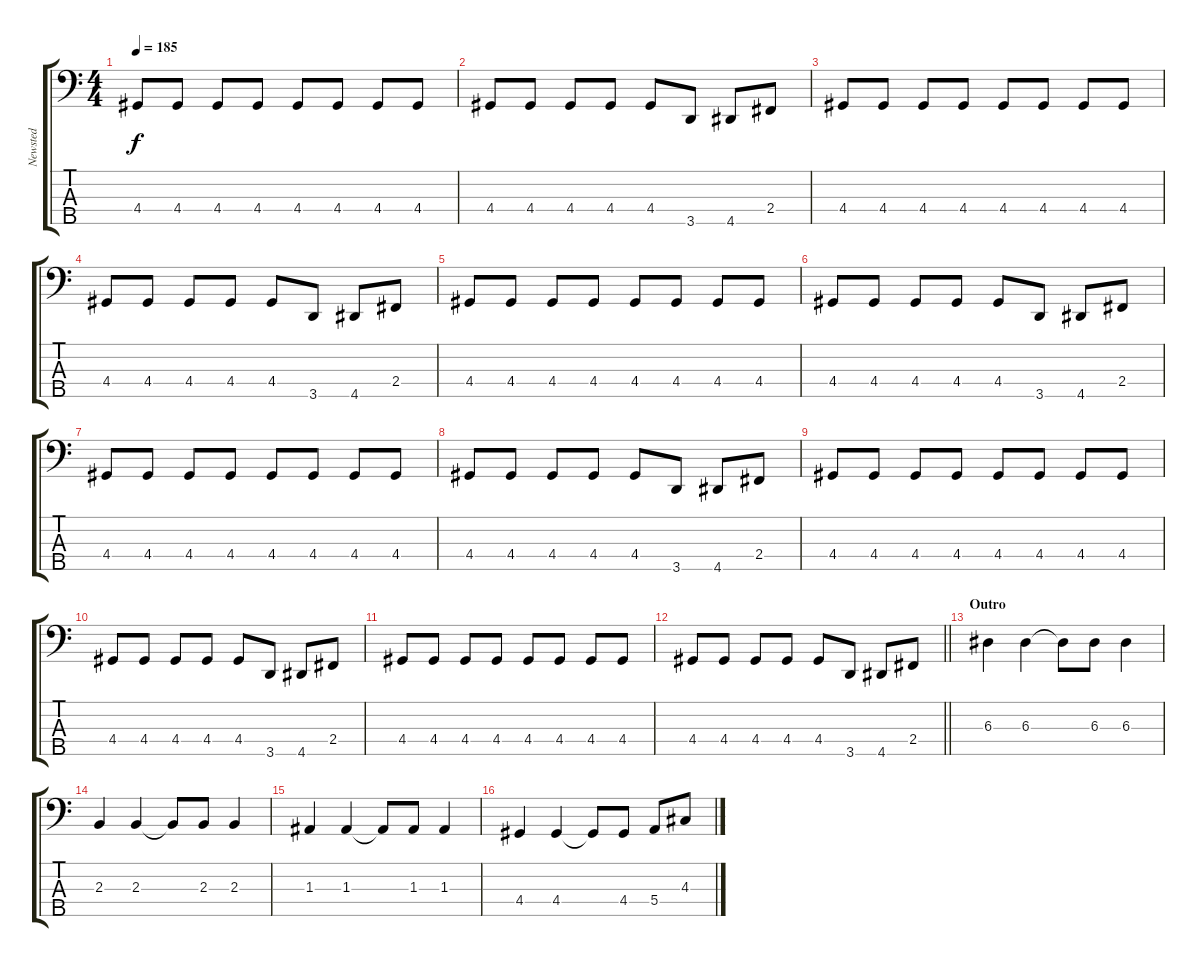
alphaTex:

\track ("Newsted" "Newsted") {instrument fretlessbass}
\staff {score tabs}
\tuning (G2 D2 A1 E1 B0) {hide}
\ts (4 4)
\tempo 185
\clef f4
\ks c
4.4.8{dy f} 4.4.8 4.4.8 4.4.8 4.4.8 4.4.8 4.4.8 4.4.8 |
4.4.8 4.4.8 4.4.8 4.4.8 4.4.8 3.5.8 4.5.8 2.4.8 |
4.4.8 4.4.8 4.4.8 4.4.8 4.4.8 4.4.8 4.4.8 4.4.8 |
4.4.8 4.4.8 4.4.8 4.4.8 4.4.8 3.5.8 4.5.8 2.4.8 |
4.4.8 4.4.8 4.4.8 4.4.8 4.4.8 4.4.8 4.4.8 4.4.8 |
4.4.8 4.4.8 4.4.8 4.4.8 4.4.8 3.5.8 4.5.8 2.4.8 |
4.4.8 4.4.8 4.4.8 4.4.8 4.4.8 4.4.8 4.4.8 4.4.8 |
4.4.8 4.4.8 4.4.8 4.4.8 4.4.8 3.5.8 4.5.8 2.4.8 |
4.4.8 4.4.8 4.4.8 4.4.8 4.4.8 4.4.8 4.4.8 4.4.8 |
4.4.8 4.4.8 4.4.8 4.4.8 4.4.8 3.5.8 4.5.8 2.4.8 |
4.4.8 4.4.8 4.4.8 4.4.8 4.4.8 4.4.8 4.4.8 4.4.8 |
\barLineRight lightlight
4.4.8 4.4.8 4.4.8 4.4.8 4.4.8 3.5.8 4.5.8 2.4.8 |
\section ("" "Outro")
6.3.4 6.3.4 6.3{t}.8 6.3.8 6.3.4 |
2.3.4 2.3.4 2.3{t}.8 2.3.8 2.3.4 |
1.3.4 1.3.4 1.3{t}.8 1.3.8 1.3.4 |
4.4.4 4.4.4 4.4{t}.8 4.4.8 5.4.8 4.3.8
